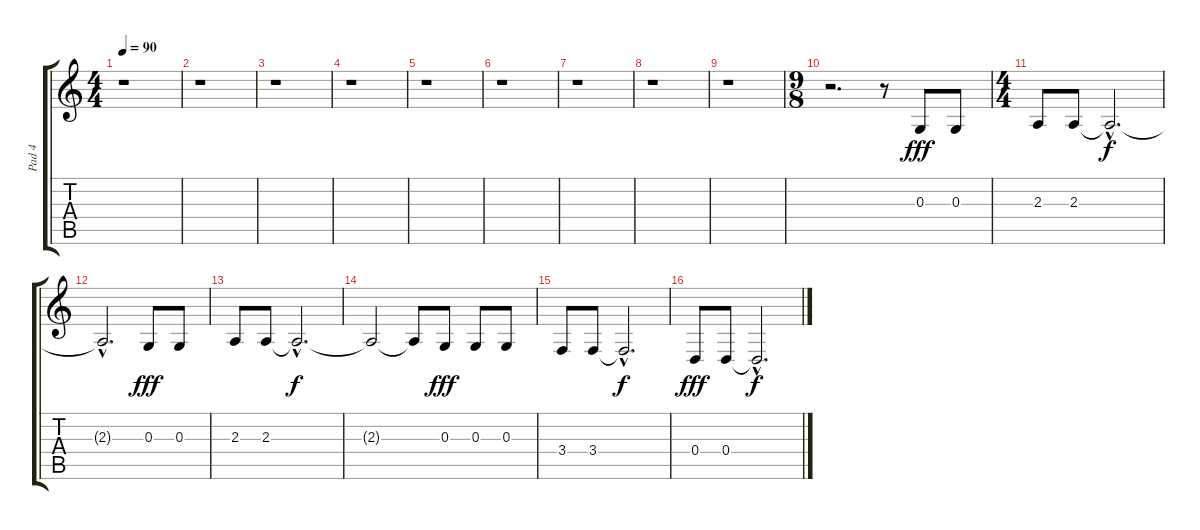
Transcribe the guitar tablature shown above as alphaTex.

\track ("Pad 4" "Pad 4") {instrument stringensemble1}
\staff {score tabs}
\tuning (E4 B3 G3 D3 A2 D2) {hide}
\ts (4 4)
\tempo 90
\clef g2
\ks c
r.1{dy f} |
r.1 |
r.1 |
r.1 |
r.1 |
r.1 |
r.1 |
r.1 |
r.1 |
\ts (9 8)
r.2{d} r.8 0.3.8{dy fff} 0.3.8 |
\ts (4 4)
2.3.8 2.3.8 2.3{hac t}.2{d dy f} |
2.3{hac t}.2{d} 0.3.8{dy fff} 0.3.8 |
2.3.8 2.3.8 2.3{hac t}.2{d dy f} |
2.3{t}.2 2.3{t}.8 0.3.8{dy fff} 0.3.8 0.3.8 |
3.4.8 3.4.8 3.4{hac t}.2{d dy f} |
0.4.8{dy fff} 0.4.8 0.4{hac t}.2{d dy f}
